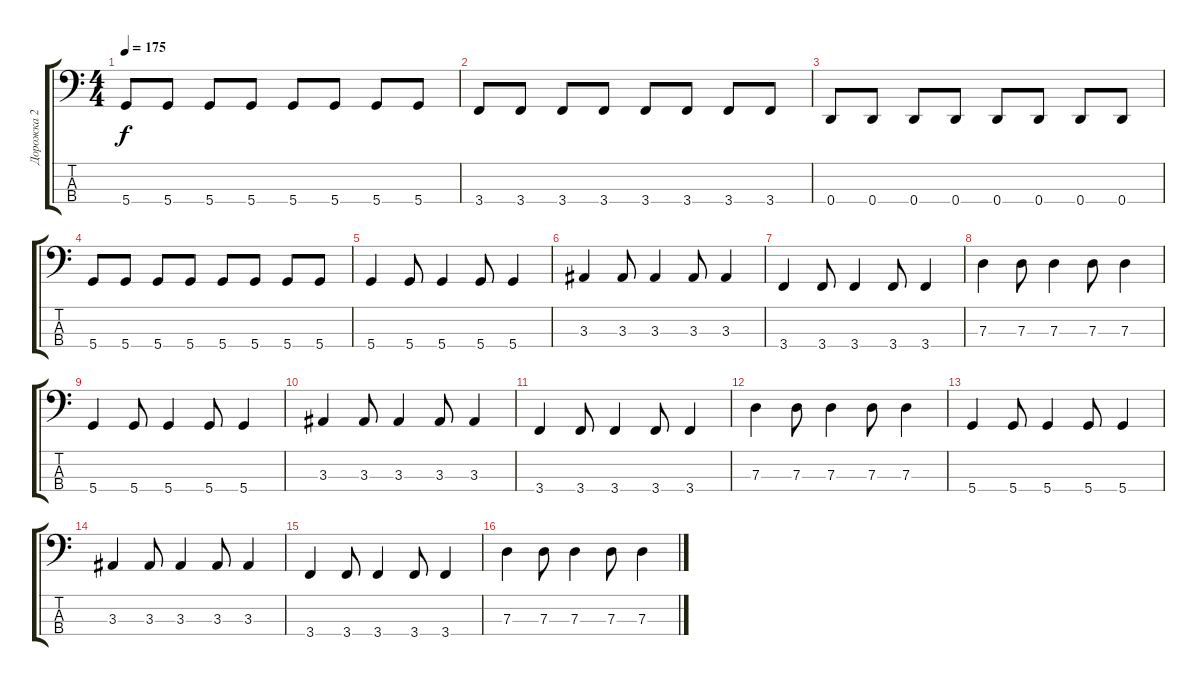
\track ("Дорожка 2" "Дорожка 2") {instrument electricbassfinger}
\staff {score tabs}
\tuning (F2 C2 G1 D1) {hide}
\ts (4 4)
\tempo 175
\clef f4
\ks c
5.4.8{dy f} 5.4.8 5.4.8 5.4.8 5.4.8 5.4.8 5.4.8 5.4.8 |
3.4.8 3.4.8 3.4.8 3.4.8 3.4.8 3.4.8 3.4.8 3.4.8 |
0.4.8 0.4.8 0.4.8 0.4.8 0.4.8 0.4.8 0.4.8 0.4.8 |
5.4.8 5.4.8 5.4.8 5.4.8 5.4.8 5.4.8 5.4.8 5.4.8 |
5.4.4 5.4.8 5.4.4 5.4.8 5.4.4 |
3.3.4 3.3.8 3.3.4 3.3.8 3.3.4 |
3.4.4 3.4.8 3.4.4 3.4.8 3.4.4 |
7.3.4 7.3.8 7.3.4 7.3.8 7.3.4 |
5.4.4 5.4.8 5.4.4 5.4.8 5.4.4 |
3.3.4 3.3.8 3.3.4 3.3.8 3.3.4 |
3.4.4 3.4.8 3.4.4 3.4.8 3.4.4 |
7.3.4 7.3.8 7.3.4 7.3.8 7.3.4 |
5.4.4 5.4.8 5.4.4 5.4.8 5.4.4 |
3.3.4 3.3.8 3.3.4 3.3.8 3.3.4 |
3.4.4 3.4.8 3.4.4 3.4.8 3.4.4 |
7.3.4 7.3.8 7.3.4 7.3.8 7.3.4
